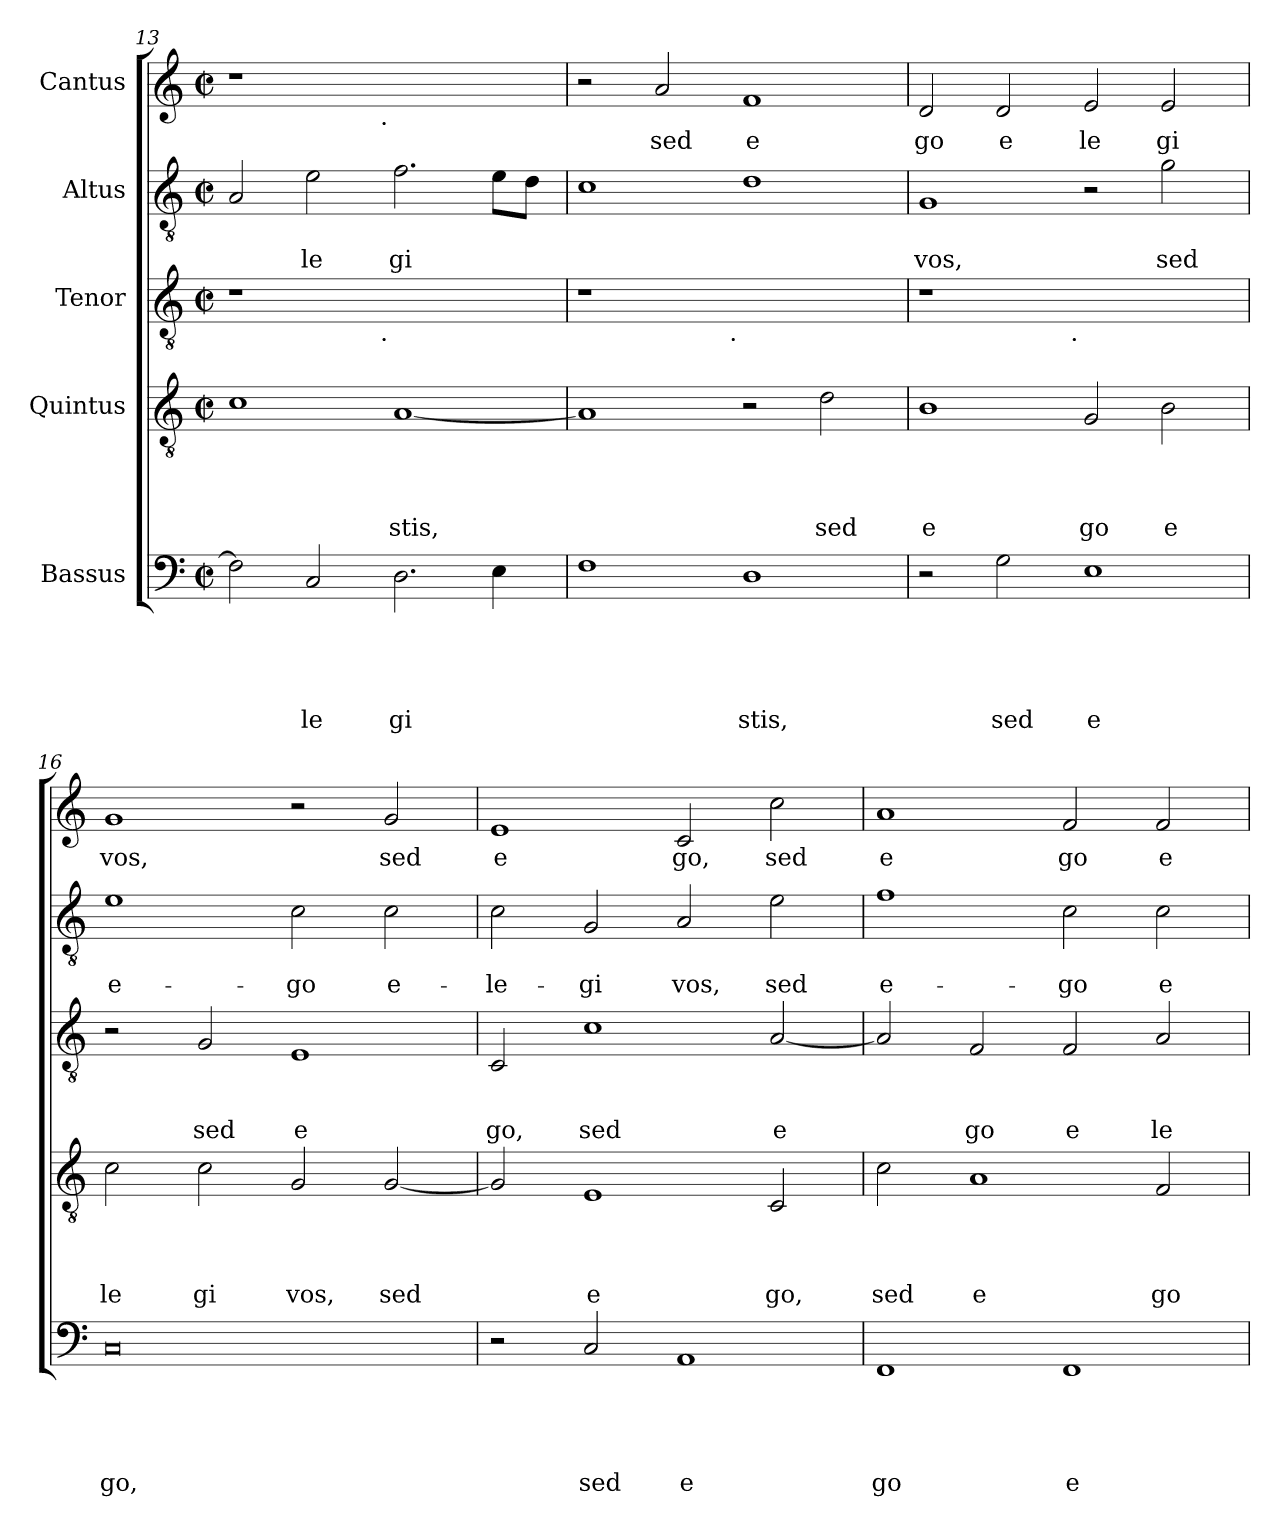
**kern	**text	**text	**text	**text	**text	**kern	**text	**text	**text	**text	**kern	**text	**text	**text	**kern	**text	**text	**kern	**text
*part5	*part5	*part5	*part5	*part5	*part5	*part4	*part4	*part4	*part4	*part4	*part3	*part3	*part3	*part3	*part2	*part2	*part2	*part1	*part1
*staff5	*staff5	*staff5	*staff5	*staff5	*staff5	*staff4	*staff4	*staff4	*staff4	*staff4	*staff3	*staff3	*staff3	*staff3	*staff2	*staff2	*staff2	*staff1	*staff1
*I"Bassus	*	*	*	*	*	*I"Quintus	*	*	*	*	*I"Tenor	*	*	*	*I"Altus	*	*	*I"Cantus	*
*clefF4	*	*	*	*	*	*clefGv2	*	*	*	*	*clefGv2	*	*	*	*clefGv2	*	*	*clefG2	*
*k[]	*	*	*	*	*	*k[]	*	*	*	*	*k[]	*	*	*	*k[]	*	*	*k[]	*
*C:	*	*	*	*	*	*C:	*	*	*	*	*C:	*	*	*	*C:	*	*	*C:	*
*M2/2	*	*	*	*	*	*M2/2	*	*	*	*	*M2/2	*	*	*	*M2/2	*	*	*M2/2	*
*met(c|)	*	*	*	*	*	*met(c|)	*	*	*	*	*met(c|)	*	*	*	*met(c|)	*	*	*met(c|)	*
=13	=13	=13	=13	=13	=13	=13	=13	=13	=13	=13	=13	=13	=13	=13	=13	=13	=13	=13	=13
*	*	*	*	*	*	*	*	*	*	*	*^	*	*	*	*	*	*	*^	*
2F\]	.	.	.	.	.	1c	.	.	.	.	1r	2ryy	.	.	.	2A/	.	.	1r	2ryy	.
!	!	!	!	!	!LO:LY:b	!	!	!	!	!	!	!	!	!	!	!	!	!LO:LY:b	!	!	!
2C/	.	.	.	.	le	.	.	.	.	.	.	4...ryy	.	.	.	2e\	.	le	.	4...ryy	.
!	!	!	!	!	!	!	!	!	!	!	!	!	!	!	!	!	!	!	!	!LO:TX:b:t=.	!
!	!	!	!	!	!	!	!	!	!	!	!	!LO:TX:b:t=.	!	!	!	!	!	!	!	!	!
.	.	.	.	.	.	.	.	.	.	.	.	1ryy	.	.	.	.	.	.	.	1ryy	.
!	!	!	!	!	!LO:LY:b	!	!	!	!	!LO:LY:b	!	!	!	!	!	!	!	!LO:LY:b	!	!	!
2.D\	.	.	.	.	gi	[<1A	.	.	.	stis,	1ryy	.	.	.	.	2.f\	.	gi	1ryy	.	.
4E\	.	.	.	.	.	.	.	.	.	.	.	.	.	.	.	8e\L	.	.	.	.	.
.	.	.	.	.	.	.	.	.	.	.	.	.	.	.	.	8d\J	.	.	.	.	.
.	.	.	.	.	.	.	.	.	.	.	.	32ryy	.	.	.	.	.	.	.	32ryy	.
*	*	*	*	*	*	*	*	*	*	*	*	*	*	*	*	*	*	*	*v	*v	*
!!LO:PB:g=z
=14	=14	=14	=14	=14	=14	=14	=14	=14	=14	=14	=14	=14	=14	=14	=14	=14	=14	=14	=14	=14
1F	.	.	.	.	.	1A]	.	.	.	.	1r	2ryy	.	.	.	1c	.	.	2r	.
!	!	!	!	!	!	!	!	!	!	!	!	!	!	!	!	!	!	!	!	!LO:LY:b
.	.	.	.	.	.	.	.	.	.	.	.	4...ryy	.	.	.	.	.	.	2a/	sed
!	!	!	!	!	!	!	!	!	!	!	!	!LO:TX:b:t=.	!	!	!	!	!	!	!	!
.	.	.	.	.	.	.	.	.	.	.	.	1ryy	.	.	.	.	.	.	.	.
!	!	!	!	!	!LO:LY:b	!	!	!	!	!	!	!	!	!	!	!	!	!	!	!LO:LY:b
1D	.	.	.	.	stis,	2r	.	.	.	.	1ryy	.	.	.	.	1d	.	.	1f	e
!	!	!	!	!	!	!	!	!	!	!LO:LY:b	!	!	!	!	!	!	!	!	!	!
.	.	.	.	.	.	2d\	.	.	.	sed	.	.	.	.	.	.	.	.	.	.
.	.	.	.	.	.	.	.	.	.	.	.	32ryy	.	.	.	.	.	.	.	.
=15	=15	=15	=15	=15	=15	=15	=15	=15	=15	=15	=15	=15	=15	=15	=15	=15	=15	=15	=15	=15
!	!	!	!	!	!	!	!	!	!	!LO:LY:b	!	!	!	!	!	!	!	!LO:LY:b	!	!LO:LY:b
2r	.	.	.	.	.	1B	.	.	.	e	1r	2ryy	.	.	.	1G	.	vos,	2d/	go
!	!	!	!	!	!LO:LY:b	!	!	!	!	!	!	!	!	!	!	!	!	!	!	!LO:LY:b
2G\	.	.	.	.	sed	.	.	.	.	.	.	4...ryy	.	.	.	.	.	.	2d/	e
!	!	!	!	!	!	!	!	!	!	!	!	!LO:TX:b:t=.	!	!	!	!	!	!	!	!
.	.	.	.	.	.	.	.	.	.	.	.	1ryy	.	.	.	.	.	.	.	.
!	!	!	!	!	!LO:LY:b	!	!	!	!	!LO:LY:b	!	!	!	!	!	!	!	!	!	!LO:LY:b
1E	.	.	.	.	e	2G/	.	.	.	go	1ryy	.	.	.	.	2r	.	.	2e/	le
!	!	!	!	!	!	!	!	!	!	!LO:LY:b	!	!	!	!	!	!	!	!LO:LY:b	!	!LO:LY:b
.	.	.	.	.	.	2B\	.	.	.	e	.	.	.	.	.	2g\	.	sed	2e/	gi
.	.	.	.	.	.	.	.	.	.	.	.	32ryy	.	.	.	.	.	.	.	.
=16	=16	=16	=16	=16	=16	=16	=16	=16	=16	=16	=16	=16	=16	=16	=16	=16	=16	=16	=16	=16
!	!	!	!	!	!LO:LY:b	!	!	!	!	!LO:LY:b	!	!	!	!	!	!	!	!LO:LY:b	!	!LO:LY:b
*	*	*	*	*	*	*	*	*	*	*	*v	*v	*	*	*	*	*	*	*	*
0C	.	.	.	.	go,	2c\	.	.	.	le	2r	.	.	.	1e	.	e-	1g	vos,
!	!	!	!	!	!	!	!	!	!	!LO:LY:b	!	!	!	!LO:LY:b	!	!	!	!	!
.	.	.	.	.	.	2c\	.	.	.	gi	2G/	.	.	sed	.	.	.	.	.
!	!	!	!	!	!	!	!	!	!	!LO:LY:b	!	!	!	!LO:LY:b	!	!	!LO:LY:b	!	!
.	.	.	.	.	.	2G/	.	.	.	vos,	1E	.	.	e	2c\	.	-go	2r	.
!	!	!	!	!	!	!	!	!	!	!LO:LY:b	!	!	!	!	!	!	!LO:LY:b	!	!LO:LY:b
.	.	.	.	.	.	[<2G/	.	.	.	sed	.	.	.	.	2c\	.	e-	2g/	sed
=17	=17	=17	=17	=17	=17	=17	=17	=17	=17	=17	=17	=17	=17	=17	=17	=17	=17	=17	=17
!	!	!	!	!	!	!	!	!	!	!	!	!	!	!LO:LY:b	!	!	!LO:LY:b	!	!LO:LY:b
2r	.	.	.	.	.	2G/]	.	.	.	.	2C/	.	.	go,	2c\	.	-le-	1e	e
!	!	!	!	!	!LO:LY:b	!	!	!	!	!LO:LY:b	!	!	!	!LO:LY:b	!	!	!LO:LY:b	!	!
2C/	.	.	.	.	sed	1E	.	.	.	e	1c	.	.	sed	2G/	.	-gi	.	.
!	!	!	!	!	!LO:LY:b	!	!	!	!	!	!	!	!	!	!	!	!LO:LY:b	!	!LO:LY:b
1AA	.	.	.	.	e	.	.	.	.	.	.	.	.	.	2A/	.	vos,	2c/	go,
!	!	!	!	!	!	!	!	!	!	!LO:LY:b	!	!	!	!LO:LY:b	!	!	!LO:LY:b	!	!LO:LY:b
.	.	.	.	.	.	2C/	.	.	.	go,	[<2A/	.	.	e	2e\	.	sed	2cc\	sed
=18	=18	=18	=18	=18	=18	=18	=18	=18	=18	=18	=18	=18	=18	=18	=18	=18	=18	=18	=18
!	!	!	!	!	!LO:LY:b	!	!	!	!	!LO:LY:b	!	!	!	!	!	!	!LO:LY:b	!	!LO:LY:b
1FF	.	.	.	.	go	2c\	.	.	.	sed	2A/]	.	.	.	1f	.	e-	1a	e
!	!	!	!	!	!	!	!	!	!	!LO:LY:b	!	!	!	!LO:LY:b	!	!	!	!	!
.	.	.	.	.	.	1A	.	.	.	e	2F/	.	.	go	.	.	.	.	.
!	!	!	!	!	!LO:LY:b	!	!	!	!	!	!	!	!	!LO:LY:b	!	!	!LO:LY:b	!	!LO:LY:b
1FF	.	.	.	.	e	.	.	.	.	.	2F/	.	.	e	2c\	.	-go	2f/	go
!	!	!	!	!	!	!	!	!	!	!LO:LY:b	!	!	!	!LO:LY:b	!	!	!LO:LY:b	!	!LO:LY:b
.	.	.	.	.	.	2F/	.	.	.	go	2A/	.	.	le	2c\	.	e-	2f/	e
=	=	=	=	=	=	=	=	=	=	=	=	=	=	=	=	=	=	=	=
*-	*-	*-	*-	*-	*-	*-	*-	*-	*-	*-	*-	*-	*-	*-	*-	*-	*-	*-	*-
